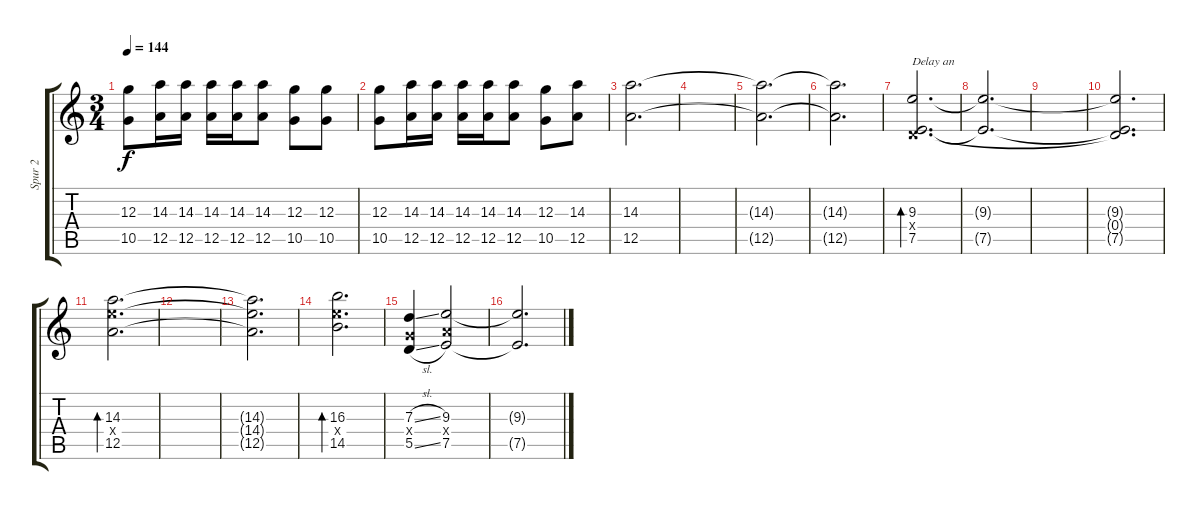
\track ("Spur 2" "Spur 2") {instrument electricguitarclean}
\staff {score tabs}
\tuning (E4 B3 G3 D3 A2 D2) {hide}
\ts (3 4)
\tempo 144
\clef g2
\ks c
(12.3 10.5).8{dy f} (14.3 12.5).16 (14.3 12.5).16 (14.3 12.5).16 (14.3 12.5).16 (14.3 12.5).8 (12.3 10.5).8 (12.3 10.5).8 |
(12.3 10.5).8 (14.3 12.5).16 (14.3 12.5).16 (14.3 12.5).16 (14.3 12.5).16 (14.3 12.5).8 (12.3 10.5).8 (14.3 12.5).8 |
(14.3 12.5).2{d} |
|
(14.3{t} 12.5{t}).2{d} |
(14.3{t} 12.5{t}).2{d} |
(9.3 0.4{x} 7.5).2{d bd 480 txt "Delay an" volume 3 instrument electricguitarclean} |
(9.3{t} 7.5{t}).2{d} |
|
(9.3{t} 0.4{t} 7.5{t}).2{d} |
(14.3 14.4{x} 12.5).2{d bd 480} |
|
(14.3{t} 14.4{t} 12.5{t}).2{d} |
(16.3 14.4{x} 14.5).2{d bd 240} |
(7.3{sl} 5.4{x} 5.5{sl}).4 (9.3 7.4{x} 7.5).2 |
(9.3{t} 7.5{t}).2{d}
